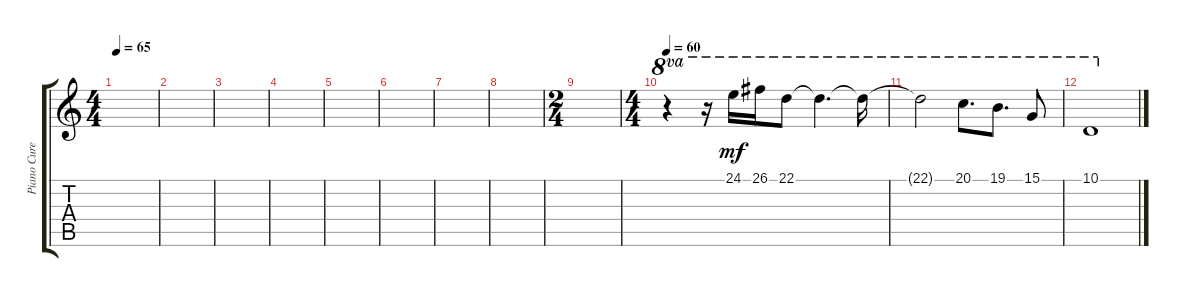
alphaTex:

\track ("Piano Curedas" "Piano Cure") {instrument stringensemble1}
\staff {score tabs}
\tuning (E4 B3 G3 D3 A2 E2) {hide}
\ts (4 4)
\tempo 65
\clef g2
\ks c
|
|
|
|
|
|
|
|
\ts (2 4)
|
\ts (4 4)
\tempo 60
r.4{ot 8va} r.16{ot 8va} 24.1.16{ot 8va dy mf} 26.1.16{ot 8va} 22.1.8{ot 8va} 22.1{t}.4{d ot 8va} 22.1{t}.16{ot 8va} |
22.1{t}.2{ot 8va} 20.1.8{d ot 8va} 19.1.8{d ot 8va} 15.1.8{ot 8va} |
10.1.1{ot 8va}
